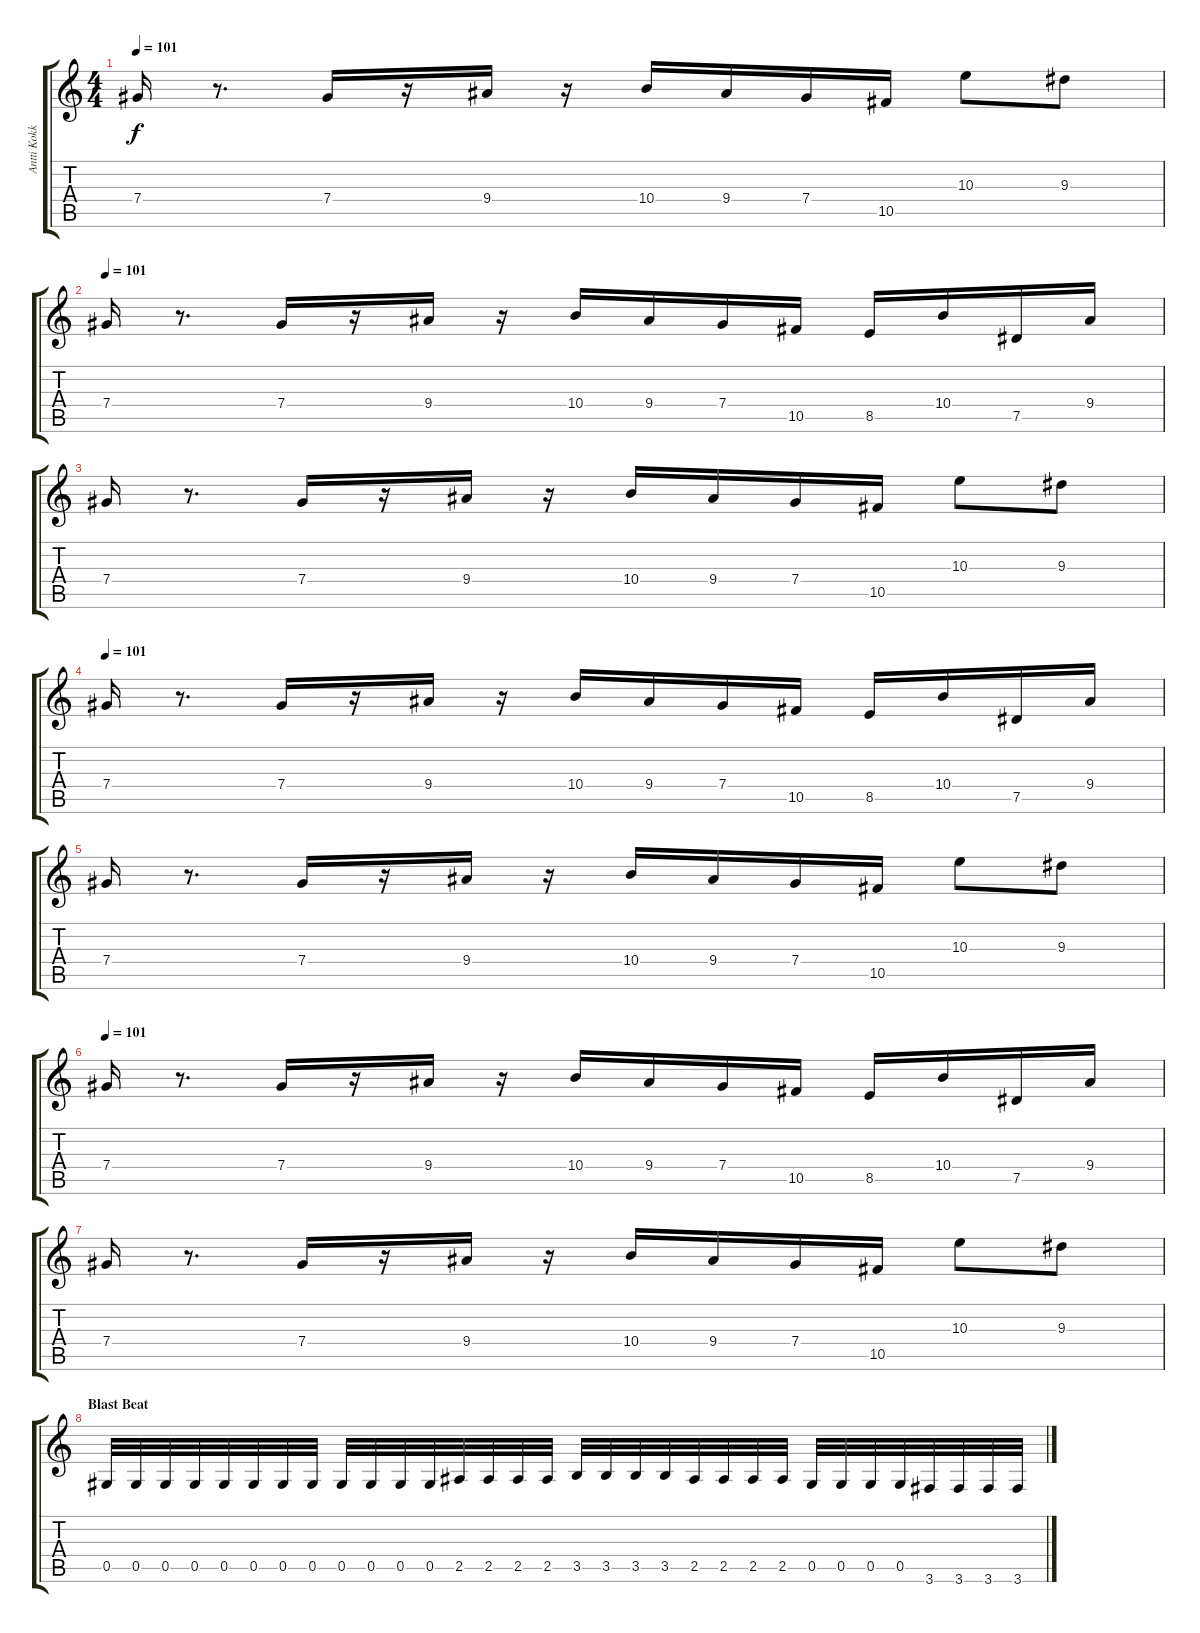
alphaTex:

\track ("Antti Kokko" "Antti Kokk") {instrument distortionguitar}
\staff {score tabs}
\tuning (Eb4 Bb3 Gb3 Db3 Ab2 Eb2) {hide}
\ts (4 4)
\tempo 101
\clef g2
\ks c
7.4.16{dy f} r.8{d} 7.4.16 r.16 9.4.16 r.16 10.4.16 9.4.16 7.4.16 10.5.16 10.3.8 9.3.8 |
\tempo 101
7.4.16 r.8{d} 7.4.16 r.16 9.4.16 r.16 10.4.16 9.4.16 7.4.16 10.5.16 8.5.16 10.4.16 7.5.16 9.4.16 |
7.4.16 r.8{d} 7.4.16 r.16 9.4.16 r.16 10.4.16 9.4.16 7.4.16 10.5.16 10.3.8 9.3.8 |
\tempo 101
7.4.16 r.8{d} 7.4.16 r.16 9.4.16 r.16 10.4.16 9.4.16 7.4.16 10.5.16 8.5.16 10.4.16 7.5.16 9.4.16 |
7.4.16 r.8{d} 7.4.16 r.16 9.4.16 r.16 10.4.16 9.4.16 7.4.16 10.5.16 10.3.8 9.3.8 |
\tempo 101
7.4.16 r.8{d} 7.4.16 r.16 9.4.16 r.16 10.4.16 9.4.16 7.4.16 10.5.16 8.5.16 10.4.16 7.5.16 9.4.16 |
7.4.16 r.8{d} 7.4.16 r.16 9.4.16 r.16 10.4.16 9.4.16 7.4.16 10.5.16 10.3.8 9.3.8 |
\section ("" "Blast Beat")
0.5.32 0.5.32 0.5.32 0.5.32 0.5.32 0.5.32 0.5.32 0.5.32 0.5.32 0.5.32 0.5.32 0.5.32 2.5.32 2.5.32 2.5.32 2.5.32 3.5.32 3.5.32 3.5.32 3.5.32 2.5.32 2.5.32 2.5.32 2.5.32 0.5.32 0.5.32 0.5.32 0.5.32 3.6.32 3.6.32 3.6.32 3.6.32
